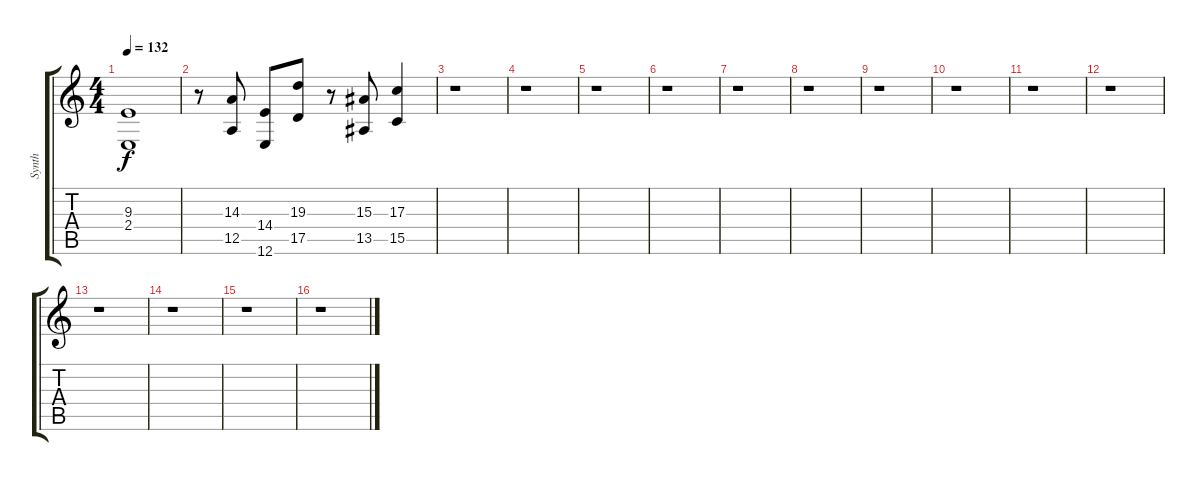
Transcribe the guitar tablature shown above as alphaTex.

\track ("Synth" "Synth") {instrument synthstrings1}
\staff {score tabs}
\tuning (E4 B3 G3 D3 A2 E2) {hide}
\ts (4 4)
\tempo 132
\clef g2
\ks c
(9.3{t} 2.4{t}).1{dy f} |
r.8 (14.3 12.5).8 (14.4 12.6).8 (19.3 17.5).8 r.8 (15.3 13.5).8 (17.3 15.5).4 |
r.1 |
r.1 |
r.1 |
r.1 |
r.1 |
r.1 |
r.1 |
r.1 |
r.1 |
r.1 |
r.1 |
r.1 |
r.1 |
r.1
